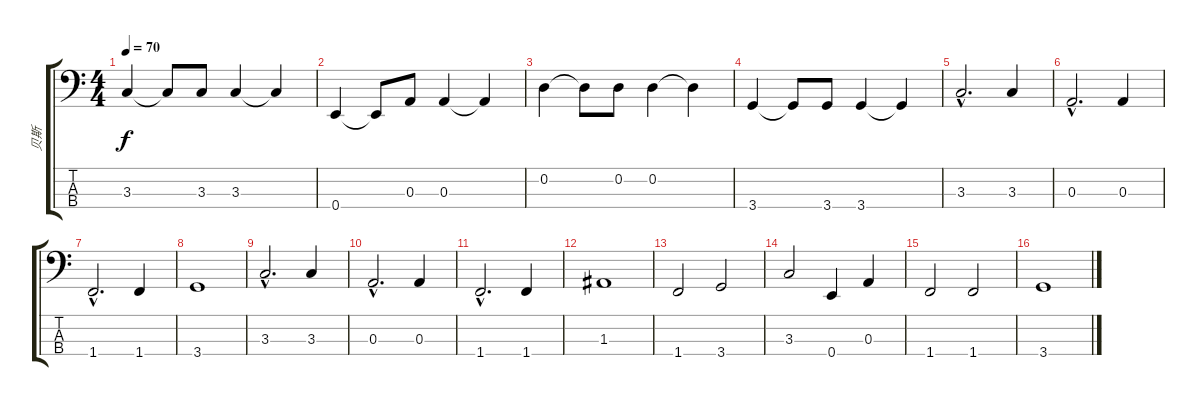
\track ("贝斯" "贝斯") {instrument electricbassfinger}
\staff {score tabs}
\tuning (G2 D2 A1 E1) {hide}
\ts (4 4)
\tempo 70
\clef f4
\ks c
3.3.4{dy f} 3.3{t}.8 3.3.8 3.3.4 3.3{t}.4 |
0.4.4 0.4{t}.8 0.3.8 0.3.4 0.3{t}.4 |
0.2.4 0.2{t}.8 0.2.8 0.2.4 0.2{t}.4 |
3.4.4 3.4{t}.8 3.4.8 3.4.4 3.4{t}.4 |
3.3{hac}.2{d} 3.3.4 |
0.3{hac}.2{d} 0.3.4 |
1.4{hac}.2{d} 1.4.4 |
3.4.1 |
3.3{hac}.2{d} 3.3.4 |
0.3{hac}.2{d} 0.3.4 |
1.4{hac}.2{d} 1.4.4 |
1.3.1 |
1.4.2 3.4.2 |
3.3.2 0.4.4 0.3.4 |
1.4.2 1.4.2 |
3.4.1
